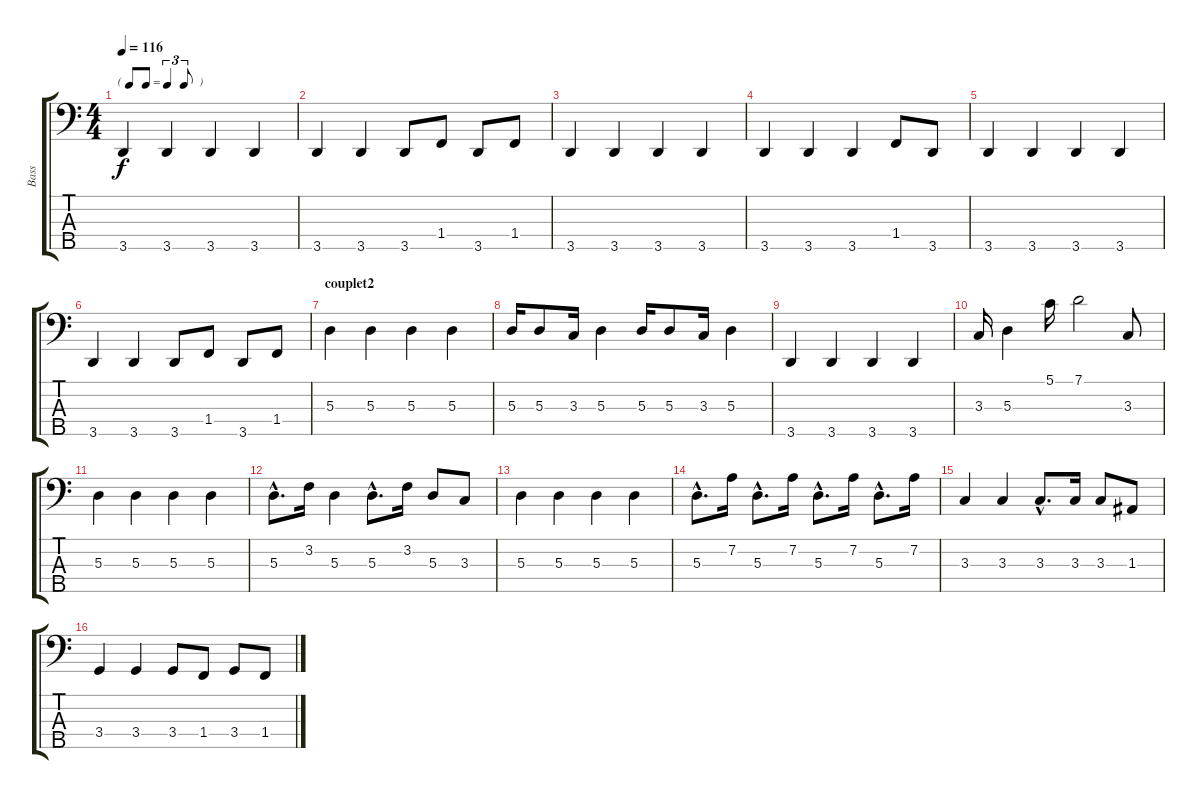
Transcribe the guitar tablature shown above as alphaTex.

\track ("Bass" "Bass") {instrument electricbasspick}
\staff {score tabs}
\tuning (G2 D2 A1 E1 B0) {hide}
\ts (4 4)
\tf triplet8th
\tempo 116
\clef f4
\ks c
3.5.4{dy f} 3.5.4 3.5.4 3.5.4 |
3.5.4 3.5.4 3.5.8 1.4.8 3.5.8 1.4.8 |
3.5.4 3.5.4 3.5.4 3.5.4 |
3.5.4 3.5.4 3.5.4 1.4.8 3.5.8 |
3.5.4 3.5.4 3.5.4 3.5.4 |
3.5.4 3.5.4 3.5.8 1.4.8 3.5.8 1.4.8 |
\section ("" "couplet2")
5.3.4 5.3.4 5.3.4 5.3.4 |
5.3.16 5.3.8 3.3.16 5.3.4 5.3.16 5.3.8 3.3.16 5.3.4 |
3.5.4 3.5.4 3.5.4 3.5.4 |
3.3.16 5.3.4 5.1.16 7.1.2 3.3.8 |
5.3.4 5.3.4 5.3.4 5.3.4 |
5.3{hac}.8{d} 3.2.16 5.3.4 5.3{hac}.8{d} 3.2.16 5.3.8 3.3.8 |
5.3.4 5.3.4 5.3.4 5.3.4 |
5.3{hac}.8{d} 7.2.16 5.3{hac}.8{d} 7.2.16 5.3{hac}.8{d} 7.2.16 5.3{hac}.8{d} 7.2.16 |
3.3.4 3.3.4 3.3{hac}.8{d} 3.3.16 3.3.8 1.3.8 |
3.4.4 3.4.4 3.4.8 1.4.8 3.4.8 1.4.8
